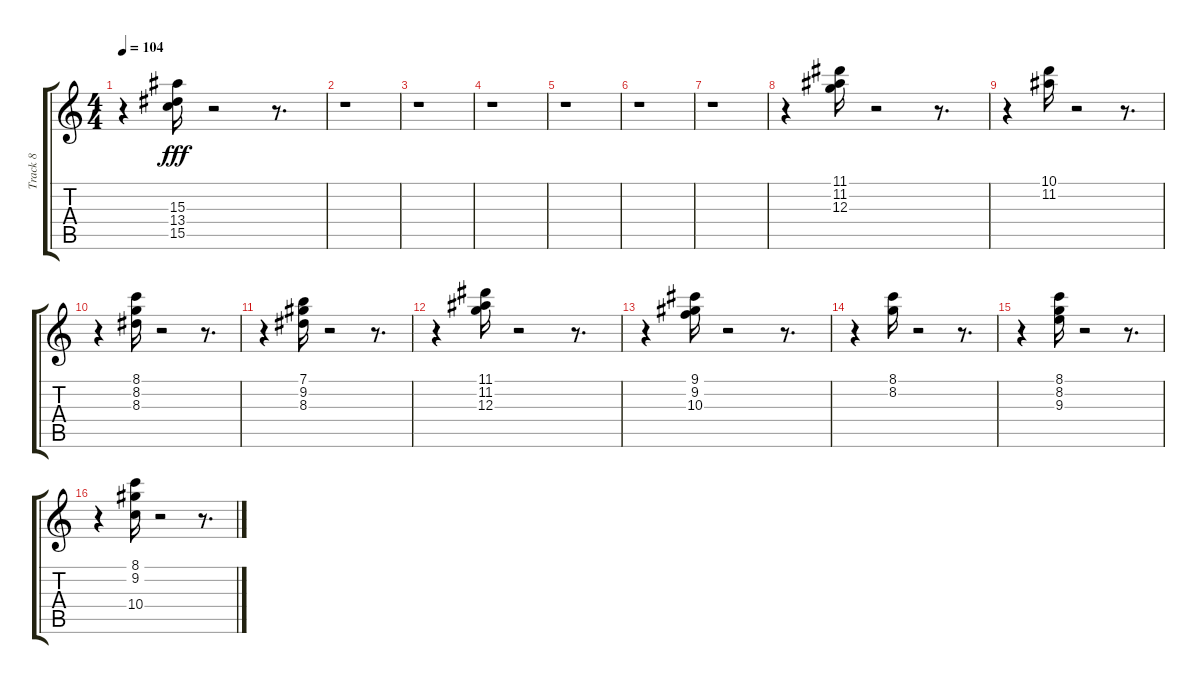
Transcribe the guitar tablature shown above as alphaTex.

\track ("Track 8" "Track 8") {solo instrument electricguitarclean}
\staff {score tabs}
\tuning (E4 B3 G3 D3 A2 E2) {hide}
\ts (4 4)
\tempo 104
\clef g2
\ks c
r.4{dy fff} (15.3 13.4 15.5).16 r.2 r.8{d} |
r.1 |
r.1 |
r.1 |
r.1 |
r.1 |
r.1 |
r.4 (11.1 11.2 12.3).16 r.2 r.8{d} |
r.4 (10.1 11.2).16 r.2 r.8{d} |
r.4 (8.1 8.2 8.3).16 r.2 r.8{d} |
r.4 (7.1 9.2 8.3).16 r.2 r.8{d} |
r.4 (11.1 11.2 12.3).16 r.2 r.8{d} |
r.4 (9.1 9.2 10.3).16 r.2 r.8{d} |
r.4 (8.1 8.2).16 r.2 r.8{d} |
r.4 (8.1 8.2 9.3).16 r.2 r.8{d} |
r.4 (8.1 9.2 10.4).16 r.2 r.8{d}
